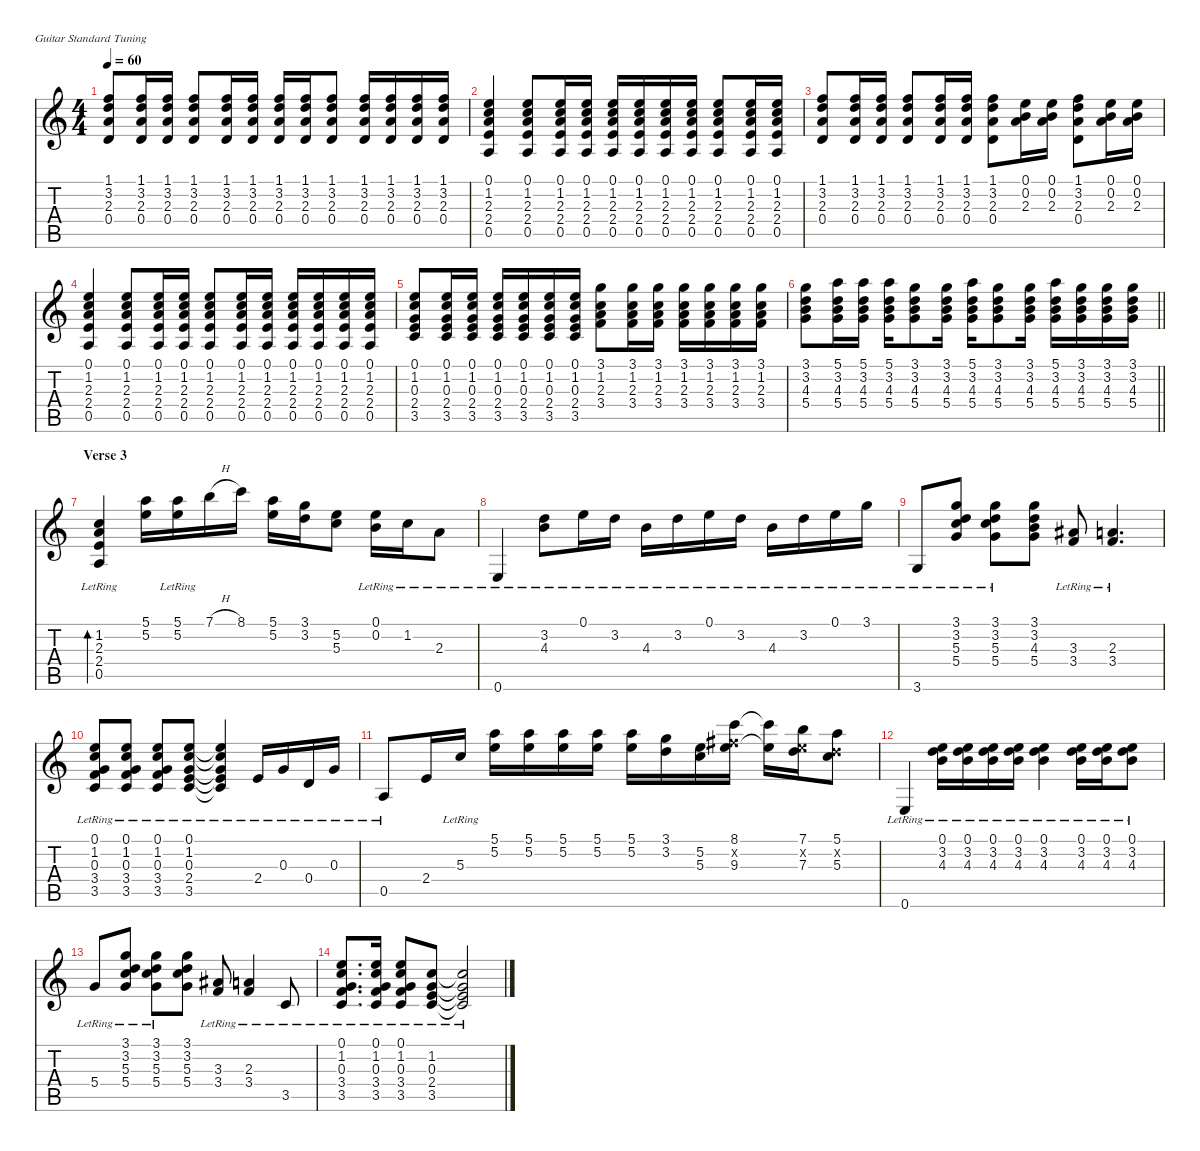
\defaultSystemsLayout 4
\hideDynamics
\bracketExtendMode nobrackets
\singleTrackTrackNamePolicy hidden
\multiTrackTrackNamePolicy hidden
\otherSystemsTrackNameOrientation horizontal
\track ("Acoustic Guitar" "s.guit.") {instrument acousticguitarsteel}
\staff {score tabs}
\tuning (E4 B3 G3 D3 A2 E2)
\ts (4 4)
\tempo 60
\clef g2
\ks aminor
(1.1 3.2 2.3 0.4).8{dy f beam Up} (1.1 3.2 2.3 0.4).16{beam Up} (1.1 3.2 2.3 0.4).16{beam Up} (1.1 3.2 2.3 0.4).8{beam Up} (1.1 3.2 2.3 0.4).16{beam Up} (1.1 3.2 2.3 0.4).16{beam Up} (1.1 3.2 2.3 0.4).16{beam Up} (1.1 3.2 2.3 0.4).16{beam Up} (1.1 3.2 2.3 0.4).8{beam Up} (1.1 3.2 2.3 0.4).16{beam Up} (1.1 3.2 2.3 0.4).16{beam Up} (1.1 3.2 2.3 0.4).16{beam Up} (1.1 3.2 2.3 0.4).16{beam Up} |
(0.1 1.2 2.3 2.4 0.5).4{beam Up} (0.1 1.2 2.3 2.4 0.5).8{beam Up} (0.1 1.2 2.3 2.4 0.5).16{beam Up} (0.1 1.2 2.3 2.4 0.5).16{beam Up} (0.1 1.2 2.3 2.4 0.5).16{beam Up} (0.1 1.2 2.3 2.4 0.5).16{beam Up} (0.1 1.2 2.3 2.4 0.5).16{beam Up} (0.1 1.2 2.3 2.4 0.5).16{beam Up} (0.1 1.2 2.3 2.4 0.5).8{beam Up} (0.1 1.2 2.3 2.4 0.5).16{beam Up} (0.1 1.2 2.3 2.4 0.5).16{beam Up} |
(1.1 3.2 2.3 0.4).8{beam Up} (1.1 3.2 2.3 0.4).16{beam Up} (1.1 3.2 2.3 0.4).16{beam Up} (1.1 3.2 2.3 0.4).8{beam Up} (1.1 3.2 2.3 0.4).16{beam Up} (1.1 3.2 2.3 0.4).16{beam Up} (1.1 3.2 2.3 0.4).8{beam Down} (0.1 0.2 2.3).16{beam Down} (0.1 0.2 2.3).16{beam Down} (1.1 3.2 2.3 0.4).8{beam Down} (0.1 0.2 2.3).16{beam Down} (0.1 0.2 2.3).16{beam Down} |
(0.1 1.2 2.3 2.4 0.5).4{beam Up} (0.1 1.2 2.3 2.4 0.5).8{beam Up} (0.1 1.2 2.3 2.4 0.5).16{beam Up} (0.1 1.2 2.3 2.4 0.5).16{beam Up} (0.1 1.2 2.3 2.4 0.5).8{beam Up} (0.1 1.2 2.3 2.4 0.5).16{beam Up} (0.1 1.2 2.3 2.4 0.5).16{beam Up} (0.1 1.2 2.3 2.4 0.5).16{beam Up} (0.1 1.2 2.3 2.4 0.5).16{beam Up} (0.1 1.2 2.3 2.4 0.5).16{beam Up} (0.1 1.2 2.3 2.4 0.5).16{beam Up} |
(0.1 1.2 0.3 2.4 3.5).8{beam Up} (0.1 1.2 0.3 2.4 3.5).16{beam Up} (0.1 1.2 0.3 2.4 3.5).16{beam Up} (0.1 1.2 0.3 2.4 3.5).16{beam Up} (0.1 1.2 0.3 2.4 3.5).16{beam Up} (0.1 1.2 0.3 2.4 3.5).16{beam Up} (0.1 1.2 0.3 2.4 3.5).16{beam Up} (3.1 1.2 2.3 3.4).8{beam Down} (3.1 1.2 2.3 3.4).16{beam Down} (3.1 1.2 2.3 3.4).16{beam Down} (3.1 1.2 2.3 3.4).16{beam Down} (3.1 1.2 2.3 3.4).16{beam Down} (3.1 1.2 2.3 3.4).16{beam Down} (3.1 1.2 2.3 3.4).16{beam Down} |
\barLineRight lightlight
(3.1 3.2 4.3 5.4).8{beam Down} (5.1 3.2 4.3 5.4).16{beam Down} (5.1 3.2 4.3 5.4).16{beam Down} (5.1 3.2 4.3 5.4).16{beam Down} (3.1 3.2 4.3 5.4).8{beam Down} (3.1 3.2 4.3 5.4).16{beam Down} (5.1 3.2 4.3 5.4).16{beam Down} (3.1 3.2 4.3 5.4).8{beam Down} (3.1 3.2 4.3 5.4).16{beam Down} (5.1 3.2 4.3 5.4).16{beam Down} (3.1 3.2 4.3 5.4).16{beam Down} (3.1 3.2 4.3 5.4).16{beam Down} (3.1 3.2 4.3 5.4).16{beam Down} |
\section ("" "Verse 3")
(1.2 2.3 2.4{lr} 0.5{lr}).4{bd 60 dy ff beam Up} (5.1 5.2).16{dy f beam Down} (5.1 5.2{lr}).16{beam Down} 7.1{h}.16{beam Down} 8.1.16{beam Down} (5.1 5.2).16{beam Down} (3.1 3.2).16{beam Down} (5.2 5.3).8{beam Down} (0.1{lr} 0.2{lr}).16{beam Down} 1.2{lr}.16{beam Down} 2.3{lr}.8{beam Down} |
0.6{lr}.4{beam Up} (3.2{lr} 4.3{lr}).8{beam Down} 0.1{lr}.16{beam Down} 3.2{lr}.16{beam Down} 4.3{lr}.16{beam Down} 3.2{lr}.16{beam Down} 0.1{lr}.16{beam Down} 3.2{lr}.16{beam Down} 4.3{lr}.16{beam Down} 3.2{lr}.16{beam Down} 0.1{lr}.16{beam Down} 3.1{lr}.16{beam Down} |
3.6{lr}.8{beam Up} (3.1{lr} 3.2{lr} 5.3{lr} 5.4{lr}).8{beam Up} (3.1{lr} 3.2{lr} 5.3{lr} 5.4{lr}).8{beam Down} (3.1 3.2 4.3 5.4).8{beam Down} (3.3{lr acc #} 3.4{lr}).8{beam Up} (2.3{lr} 3.4{lr}).4{d beam Up} |
(0.1{lr} 1.2{lr} 0.3{lr} 3.4{lr} 3.5{lr}).8{beam Up} (0.1{lr} 1.2{lr} 0.3{lr} 3.4{lr} 3.5{lr}).8{beam Up} (0.1{lr} 1.2{lr} 0.3{lr} 3.4{lr} 3.5{lr}).8{beam Up} (0.1{lr} 1.2{lr} 0.3{lr} 2.4{lr} 3.5{lr}).8{beam Up} (0.1{lr t} 1.2{lr t} 0.3{lr t} 2.4{lr t} 3.5{lr t}).4{beam Up} 2.4{lr}.16{beam Up} 0.3{lr}.16{beam Up} 0.4{lr}.16{beam Up} 0.3{lr}.16{beam Up} |
0.5{lr}.8{beam Up} 2.4.16{beam Up} 5.3{lr}.16{beam Up} (5.1 5.2).16{beam Down} (5.1 5.2).16{beam Down} (5.1 5.2).16{beam Down} (5.1 5.2).16{beam Down} (5.1 5.2).16{beam Down} (3.1 3.2).16{beam Down} (5.2 5.3).16{beam Down} (8.1 7.2{x acc #} 9.3).16{beam Down} (8.1{t} 9.3{t}).16{beam Down} (7.1 5.2{x} 7.3).16{beam Down} (5.1 3.2{x} 5.3).8{beam Down} |
0.6{lr}.4{beam Up} (0.1{lr} 3.2{lr} 4.3{lr}).16{beam Down} (0.1{lr} 3.2{lr} 4.3{lr}).16{beam Down} (0.1{lr} 3.2{lr} 4.3{lr}).16{beam Down} (0.1{lr} 3.2{lr} 4.3{lr}).16{beam Down} (0.1{lr} 3.2{lr} 4.3{lr}).4{beam Down} (0.1{lr} 3.2{lr} 4.3{lr}).16{beam Down} (0.1{lr} 3.2{lr} 4.3{lr}).16{beam Down} (0.1{lr} 3.2{lr} 4.3{lr}).8{beam Down} |
5.4{lr}.8{beam Up} (3.1{lr} 3.2{lr} 5.3{lr} 5.4{lr}).8{beam Up} (3.1{lr} 3.2{lr} 5.3{lr} 5.4{lr}).8{beam Down} (3.1 3.2 5.3 5.4).8{beam Down} (3.3{lr acc #} 3.4{lr}).8{beam Up} (2.3{lr} 3.4{lr}).4{beam Up} 3.5{lr}.8{beam Up} |
(0.1{lr} 1.2{lr} 0.3{lr} 3.4{lr} 3.5{lr}).8{d beam Up} (0.1{lr} 1.2{lr} 0.3{lr} 3.4{lr} 3.5{lr}).16{beam Up} (0.1{lr} 1.2{lr} 0.3{lr} 3.4{lr} 3.5{lr}).8{beam Up} (1.2{lr} 0.3{lr} 2.4{lr} 3.5{lr}).8{beam Up} (1.2{lr t} 0.3{lr t} 2.4{lr t} 3.5{lr t}).2{beam Up}
